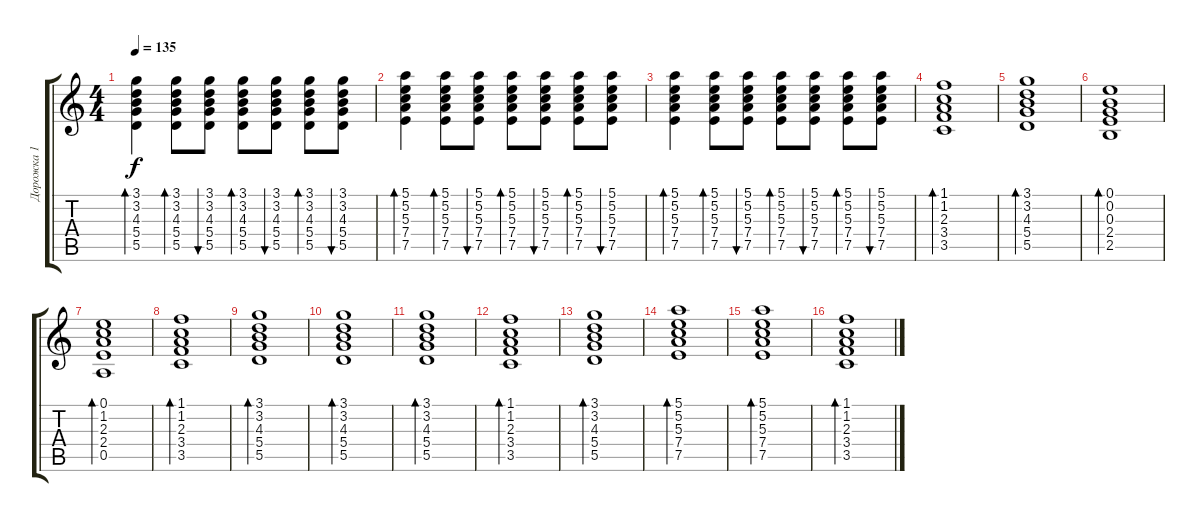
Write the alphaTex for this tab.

\track ("Дорожка 1" "Дорожка 1") {instrument acousticguitarsteel}
\staff {score tabs}
\tuning (E4 B3 G3 D3 A2 E2) {hide}
\ts (4 4)
\tempo 135
\clef g2
\ks c
(3.1 3.2 4.3 5.4 5.5).4{bd 60 dy f} (3.1 3.2 4.3 5.4 5.5).8{bd 60} (3.1 3.2 4.3 5.4 5.5).8{bu 60} (3.1 3.2 4.3 5.4 5.5).8{bd 60} (3.1 3.2 4.3 5.4 5.5).8{bu 60} (3.1 3.2 4.3 5.4 5.5).8{bd 60} (3.1 3.2 4.3 5.4 5.5).8{bu 60} |
(5.1 5.2 5.3 7.4 7.5).4{bd 60} (5.1 5.2 5.3 7.4 7.5).8{bd 60} (5.1 5.2 5.3 7.4 7.5).8{bu 60} (5.1 5.2 5.3 7.4 7.5).8{bd 60} (5.1 5.2 5.3 7.4 7.5).8{bu 60} (5.1 5.2 5.3 7.4 7.5).8{bd 60} (5.1 5.2 5.3 7.4 7.5).8{bu 60} |
(5.1 5.2 5.3 7.4 7.5).4{bd 60} (5.1 5.2 5.3 7.4 7.5).8{bd 60} (5.1 5.2 5.3 7.4 7.5).8{bu 60} (5.1 5.2 5.3 7.4 7.5).8{bd 60} (5.1 5.2 5.3 7.4 7.5).8{bu 60} (5.1 5.2 5.3 7.4 7.5).8{bd 60} (5.1 5.2 5.3 7.4 7.5).8{bu 60} |
(1.1 1.2 2.3 3.4 3.5).1{bd 120} |
(3.1 3.2 4.3 5.4 5.5).1{bd 120} |
(0.1 0.2 0.3 2.4 2.5).1{bd 120} |
(0.1 1.2 2.3 2.4 0.5).1{bd 240} |
(1.1 1.2 2.3 3.4 3.5).1{bd 120} |
(3.1 3.2 4.3 5.4 5.5).1{bd 120} |
(3.1 3.2 4.3 5.4 5.5).1{bd 120} |
(3.1 3.2 4.3 5.4 5.5).1{bd 120} |
(1.1 1.2 2.3 3.4 3.5).1{bd 120} |
(3.1 3.2 4.3 5.4 5.5).1{bd 120} |
(5.1 5.2 5.3 7.4 7.5).1{bd 120} |
(5.1 5.2 5.3 7.4 7.5).1{bd 240} |
(1.1 1.2 2.3 3.4 3.5).1{bd 120}
